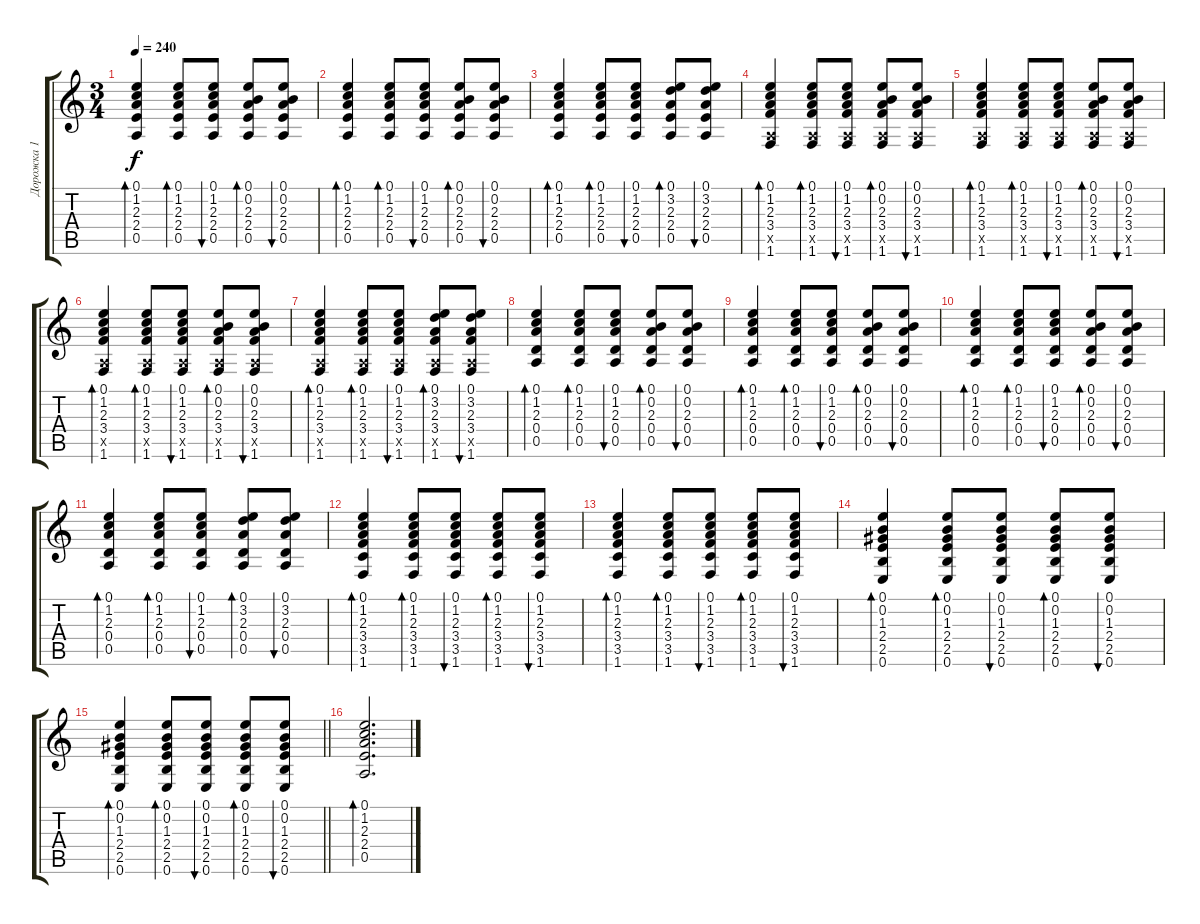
\track ("Дорожка 1" "Дорожка 1") {instrument acousticguitarsteel}
\staff {score tabs}
\tuning (E4 B3 G3 D3 A2 E2) {hide}
\ts (3 4)
\tempo 240
\clef g2
\ks c
(0.1 1.2 2.3 2.4 0.5).4{bd 60 dy f} (0.1 1.2 2.3 2.4 0.5).8{bd 60} (0.1 1.2 2.3 2.4 0.5).8{bu 60} (0.1 0.2 2.3 2.4 0.5).8{bd 60} (0.1 0.2 2.3 2.4 0.5).8{bu 60} |
(0.1 1.2 2.3 2.4 0.5).4{bd 60} (0.1 1.2 2.3 2.4 0.5).8{bd 60} (0.1 1.2 2.3 2.4 0.5).8{bu 60} (0.1 0.2 2.3 2.4 0.5).8{bd 60} (0.1 0.2 2.3 2.4 0.5).8{bu 60} |
(0.1 1.2 2.3 2.4 0.5).4{bd 60} (0.1 1.2 2.3 2.4 0.5).8{bd 60} (0.1 1.2 2.3 2.4 0.5).8{bu 60} (0.1 3.2 2.3 2.4 0.5).8{bd 60} (0.1 3.2 2.3 2.4 0.5).8{bu 60} |
(0.1 1.2 2.3 3.4 0.5{x} 1.6).4{bd 60} (0.1 1.2 2.3 3.4 0.5{x} 1.6).8{bd 60} (0.1 1.2 2.3 3.4 0.5{x} 1.6).8{bu 60} (0.1 0.2 2.3 3.4 0.5{x} 1.6).8{bd 60} (0.1 0.2 2.3 3.4 0.5{x} 1.6).8{bu 60} |
(0.1 1.2 2.3 3.4 0.5{x} 1.6).4{bd 60} (0.1 1.2 2.3 3.4 0.5{x} 1.6).8{bd 60} (0.1 1.2 2.3 3.4 0.5{x} 1.6).8{bu 60} (0.1 0.2 2.3 3.4 0.5{x} 1.6).8{bd 60} (0.1 0.2 2.3 3.4 0.5{x} 1.6).8{bu 60} |
(0.1 1.2 2.3 3.4 0.5{x} 1.6).4{bd 60} (0.1 1.2 2.3 3.4 0.5{x} 1.6).8{bd 60} (0.1 1.2 2.3 3.4 0.5{x} 1.6).8{bu 60} (0.1 0.2 2.3 3.4 0.5{x} 1.6).8{bd 60} (0.1 0.2 2.3 3.4 0.5{x} 1.6).8{bu 60} |
(0.1 1.2 2.3 3.4 0.5{x} 1.6).4{bd 60} (0.1 1.2 2.3 3.4 0.5{x} 1.6).8{bd 60} (0.1 1.2 2.3 3.4 0.5{x} 1.6).8{bu 60} (0.1 3.2 2.3 3.4 0.5{x} 1.6).8{bd 60} (0.1 3.2 2.3 3.4 0.5{x} 1.6).8{bu 60} |
(0.1 1.2 2.3 0.4 0.5).4{bd 60} (0.1 1.2 2.3 0.4 0.5).8{bd 60} (0.1 1.2 2.3 0.4 0.5).8{bu 60} (0.1 0.2 2.3 0.4 0.5).8{bd 60} (0.1 0.2 2.3 0.4 0.5).8{bu 60} |
(0.1 1.2 2.3 0.4 0.5).4{bd 60} (0.1 1.2 2.3 0.4 0.5).8{bd 60} (0.1 1.2 2.3 0.4 0.5).8{bu 60} (0.1 0.2 2.3 0.4 0.5).8{bd 60} (0.1 0.2 2.3 0.4 0.5).8{bu 60} |
(0.1 1.2 2.3 0.4 0.5).4{bd 60} (0.1 1.2 2.3 0.4 0.5).8{bd 60} (0.1 1.2 2.3 0.4 0.5).8{bu 60} (0.1 0.2 2.3 0.4 0.5).8{bd 60} (0.1 0.2 2.3 0.4 0.5).8{bu 60} |
(0.1 1.2 2.3 0.4 0.5).4{bd 60} (0.1 1.2 2.3 0.4 0.5).8{bd 60} (0.1 1.2 2.3 0.4 0.5).8{bu 60} (0.1 3.2 2.3 0.4 0.5).8{bd 60} (0.1 3.2 2.3 0.4 0.5).8{bu 60} |
(0.1 1.2 2.3 3.4 3.5 1.6).4{bd 60} (0.1 1.2 2.3 3.4 3.5 1.6).8{bd 60} (0.1 1.2 2.3 3.4 3.5 1.6).8{bu 60} (0.1 1.2 2.3 3.4 3.5 1.6).8{bd 60} (0.1 1.2 2.3 3.4 3.5 1.6).8{bu 60} |
(0.1 1.2 2.3 3.4 3.5 1.6).4{bd 60} (0.1 1.2 2.3 3.4 3.5 1.6).8{bd 60} (0.1 1.2 2.3 3.4 3.5 1.6).8{bu 60} (0.1 1.2 2.3 3.4 3.5 1.6).8{bd 60} (0.1 1.2 2.3 3.4 3.5 1.6).8{bu 60} |
(0.1 0.2 1.3 2.4 2.5 0.6).4{bd 60} (0.1 0.2 1.3 2.4 2.5 0.6).8{bd 60} (0.1 0.2 1.3 2.4 2.5 0.6).8{bu 60} (0.1 0.2 1.3 2.4 2.5 0.6).8{bd 60} (0.1 0.2 1.3 2.4 2.5 0.6).8{bu 60} |
\barLineRight lightlight
(0.1 0.2 1.3 2.4 2.5 0.6).4{bd 60} (0.1 0.2 1.3 2.4 2.5 0.6).8{bd 60} (0.1 0.2 1.3 2.4 2.5 0.6).8{bu 60} (0.1 0.2 1.3 2.4 2.5 0.6).8{bd 60} (0.1 0.2 1.3 2.4 2.5 0.6).8{bu 60} |
(0.1 1.2 2.3 2.4 0.5).2{d bd 60}
